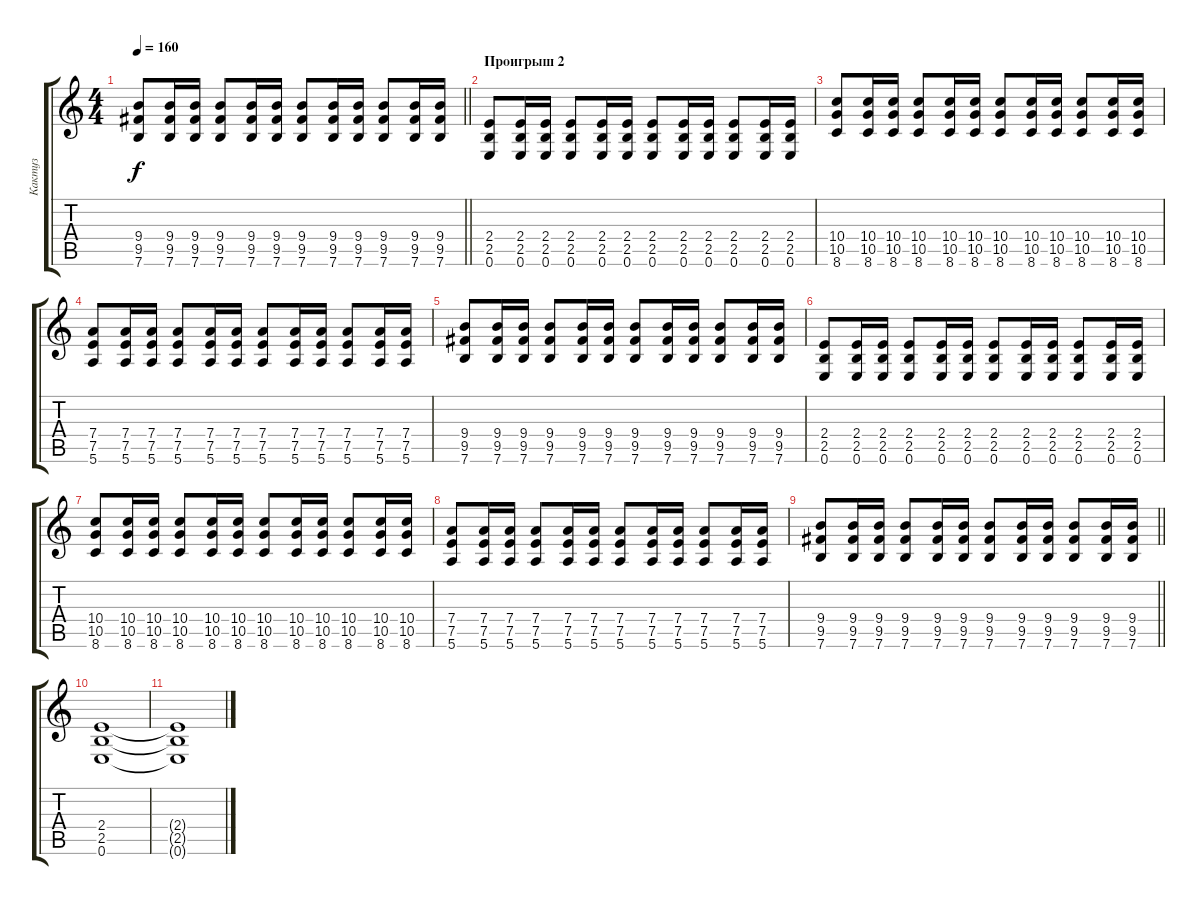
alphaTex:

\track ("Кактуз" "Кактуз") {instrument overdrivenguitar}
\staff {score tabs}
\tuning (E4 B3 G3 D3 A2 E2) {hide}
\ts (4 4)
\tempo 160
\clef g2
\barLineRight lightlight
\ks c
(9.4 9.5 7.6).8{dy f} (9.4 9.5 7.6).16 (9.4 9.5 7.6).16 (9.4 9.5 7.6).8 (9.4 9.5 7.6).16 (9.4 9.5 7.6).16 (9.4 9.5 7.6).8 (9.4 9.5 7.6).16 (9.4 9.5 7.6).16 (9.4 9.5 7.6).8 (9.4 9.5 7.6).16 (9.4 9.5 7.6).16 |
\section ("" "Проигрыш 2")
(2.4 2.5 0.6).8 (2.4 2.5 0.6).16 (2.4 2.5 0.6).16 (2.4 2.5 0.6).8 (2.4 2.5 0.6).16 (2.4 2.5 0.6).16 (2.4 2.5 0.6).8 (2.4 2.5 0.6).16 (2.4 2.5 0.6).16 (2.4 2.5 0.6).8 (2.4 2.5 0.6).16 (2.4 2.5 0.6).16 |
(10.4 10.5 8.6).8 (10.4 10.5 8.6).16 (10.4 10.5 8.6).16 (10.4 10.5 8.6).8 (10.4 10.5 8.6).16 (10.4 10.5 8.6).16 (10.4 10.5 8.6).8 (10.4 10.5 8.6).16 (10.4 10.5 8.6).16 (10.4 10.5 8.6).8 (10.4 10.5 8.6).16 (10.4 10.5 8.6).16 |
(7.4 7.5 5.6).8 (7.4 7.5 5.6).16 (7.4 7.5 5.6).16 (7.4 7.5 5.6).8 (7.4 7.5 5.6).16 (7.4 7.5 5.6).16 (7.4 7.5 5.6).8 (7.4 7.5 5.6).16 (7.4 7.5 5.6).16 (7.4 7.5 5.6).8 (7.4 7.5 5.6).16 (7.4 7.5 5.6).16 |
(9.4 9.5 7.6).8 (9.4 9.5 7.6).16 (9.4 9.5 7.6).16 (9.4 9.5 7.6).8 (9.4 9.5 7.6).16 (9.4 9.5 7.6).16 (9.4 9.5 7.6).8 (9.4 9.5 7.6).16 (9.4 9.5 7.6).16 (9.4 9.5 7.6).8 (9.4 9.5 7.6).16 (9.4 9.5 7.6).16 |
(2.4 2.5 0.6).8 (2.4 2.5 0.6).16 (2.4 2.5 0.6).16 (2.4 2.5 0.6).8 (2.4 2.5 0.6).16 (2.4 2.5 0.6).16 (2.4 2.5 0.6).8 (2.4 2.5 0.6).16 (2.4 2.5 0.6).16 (2.4 2.5 0.6).8 (2.4 2.5 0.6).16 (2.4 2.5 0.6).16 |
(10.4 10.5 8.6).8 (10.4 10.5 8.6).16 (10.4 10.5 8.6).16 (10.4 10.5 8.6).8 (10.4 10.5 8.6).16 (10.4 10.5 8.6).16 (10.4 10.5 8.6).8 (10.4 10.5 8.6).16 (10.4 10.5 8.6).16 (10.4 10.5 8.6).8 (10.4 10.5 8.6).16 (10.4 10.5 8.6).16 |
(7.4 7.5 5.6).8 (7.4 7.5 5.6).16 (7.4 7.5 5.6).16 (7.4 7.5 5.6).8 (7.4 7.5 5.6).16 (7.4 7.5 5.6).16 (7.4 7.5 5.6).8 (7.4 7.5 5.6).16 (7.4 7.5 5.6).16 (7.4 7.5 5.6).8 (7.4 7.5 5.6).16 (7.4 7.5 5.6).16 |
\barLineRight lightlight
(9.4 9.5 7.6).8 (9.4 9.5 7.6).16 (9.4 9.5 7.6).16 (9.4 9.5 7.6).8 (9.4 9.5 7.6).16 (9.4 9.5 7.6).16 (9.4 9.5 7.6).8 (9.4 9.5 7.6).16 (9.4 9.5 7.6).16 (9.4 9.5 7.6).8 (9.4 9.5 7.6).16 (9.4 9.5 7.6).16 |
(2.4 2.5 0.6).1 |
(2.4{t} 2.5{t} 0.6{t}).1
